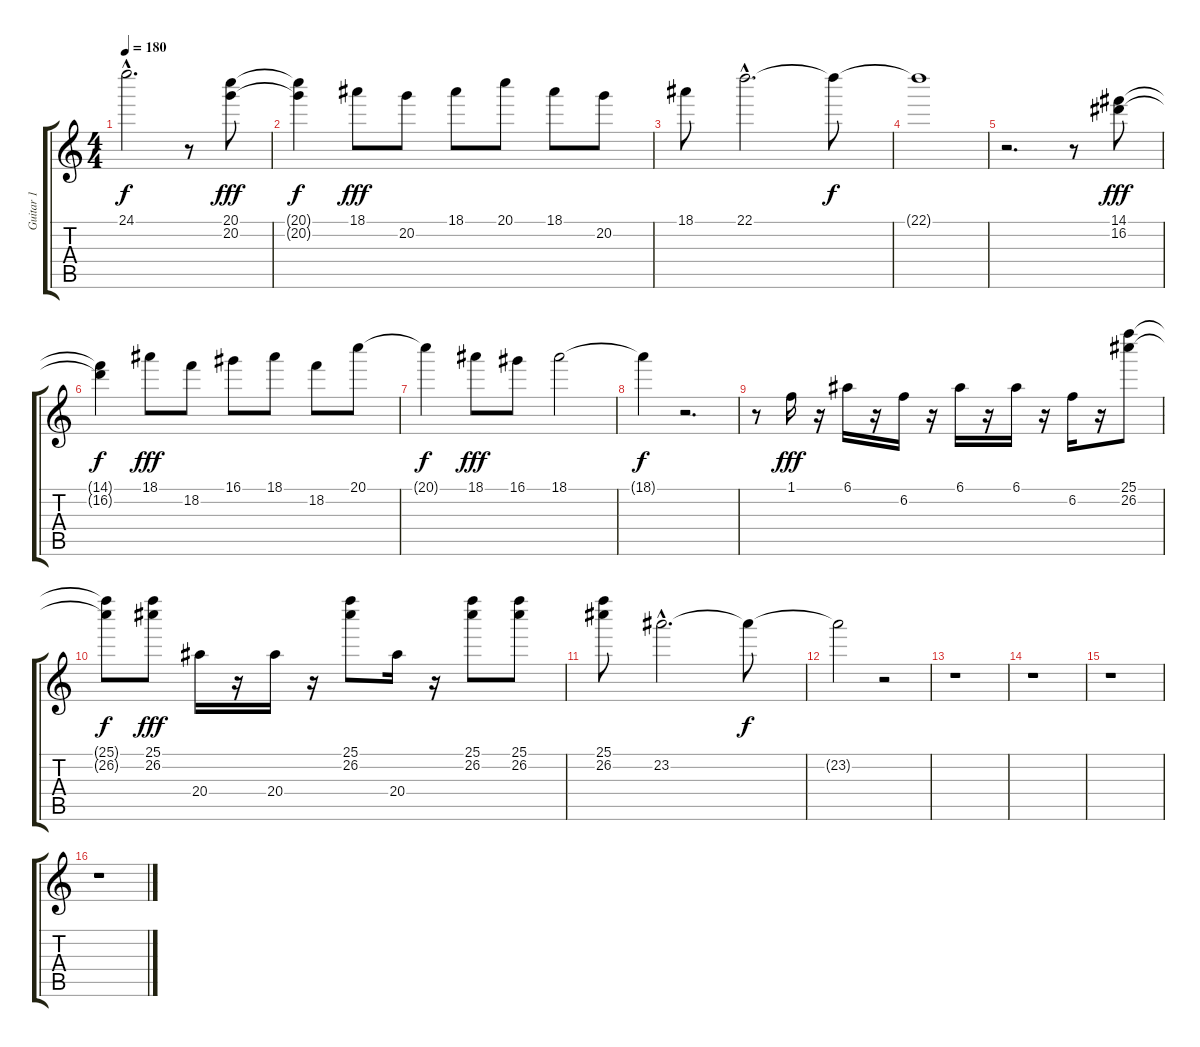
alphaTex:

\track ("Guitar 1" "Guitar 1") {instrument overdrivenguitar}
\staff {score tabs}
\tuning (E4 B3 G3 D3 A2 E2) {hide}
\ts (4 4)
\tempo 180
\clef g2
\ks c
24.1{hac t}.2{d dy f} r.8 (20.1 20.2).8{dy fff} |
(20.1{t} 20.2{t}).4{dy f} 18.1.8{dy fff} 20.2.8 18.1.8 20.1.8 18.1.8 20.2.8 |
18.1.8 22.1{hac}.2{d} 22.1{t}.8{dy f} |
22.1{t}.1 |
r.2{d} r.8 (14.1 16.2).8{dy fff} |
(14.1{t} 16.2{t}).4{dy f} 18.1.8{dy fff} 18.2.8 16.1.8 18.1.8 18.2.8 20.1.8 |
20.1{t}.4{dy f} 18.1.8{dy fff} 16.1.8 18.1.2 |
18.1{t}.4{dy f} r.2{d} |
r.8 1.1.16{dy fff} r.16 6.1.16 r.16 6.2.16 r.16 6.1.16 r.16 6.1.16 r.16 6.2.16 r.16 (25.1 26.2).8 |
(25.1{t} 26.2{t}).8{dy f} (25.1 26.2).8{dy fff} 20.4.16 r.16 20.4.16 r.16 (25.1 26.2).8 20.4.16 r.16 (25.1 26.2).8 (25.1 26.2).8 |
(25.1 26.2).8 23.2{hac}.2{d} 23.2{t}.8{dy f} |
23.2{t}.2 r.2 |
r.1 |
r.1 |
r.1 |
r.1
